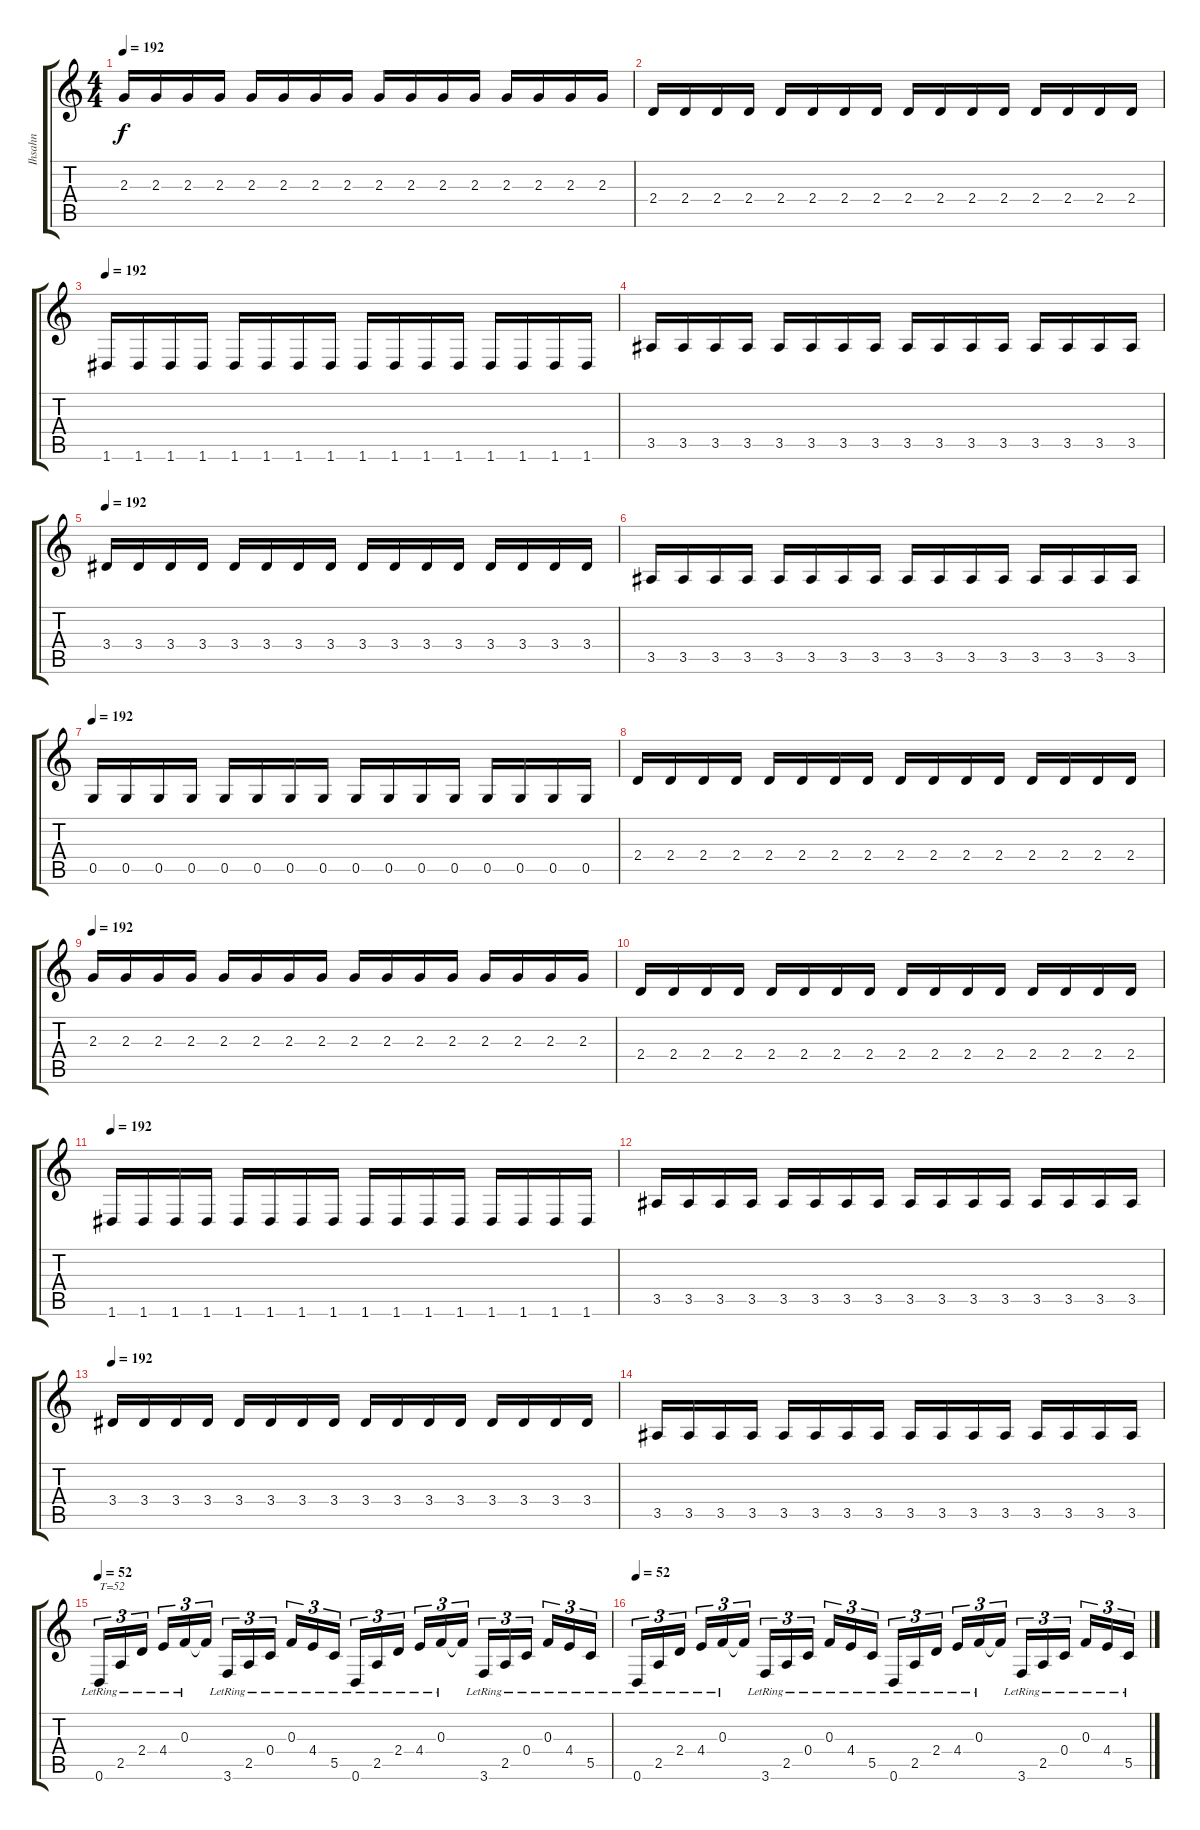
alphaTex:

\track ("Ihsahn" "Ihsahn") {instrument distortionguitar}
\staff {score tabs}
\tuning (D4 A3 F3 C3 G2 D2) {hide}
\ts (4 4)
\tempo 192
\clef g2
\ks c
2.3.16{dy f} 2.3.16 2.3.16 2.3.16 2.3.16 2.3.16 2.3.16 2.3.16 2.3.16 2.3.16 2.3.16 2.3.16 2.3.16 2.3.16 2.3.16 2.3.16 |
2.4.16 2.4.16 2.4.16 2.4.16 2.4.16 2.4.16 2.4.16 2.4.16 2.4.16 2.4.16 2.4.16 2.4.16 2.4.16 2.4.16 2.4.16 2.4.16 |
\tempo 192
1.6.16 1.6.16 1.6.16 1.6.16 1.6.16 1.6.16 1.6.16 1.6.16 1.6.16 1.6.16 1.6.16 1.6.16 1.6.16 1.6.16 1.6.16 1.6.16 |
3.5.16 3.5.16 3.5.16 3.5.16 3.5.16 3.5.16 3.5.16 3.5.16 3.5.16 3.5.16 3.5.16 3.5.16 3.5.16 3.5.16 3.5.16 3.5.16 |
\tempo 192
3.4.16 3.4.16 3.4.16 3.4.16 3.4.16 3.4.16 3.4.16 3.4.16 3.4.16 3.4.16 3.4.16 3.4.16 3.4.16 3.4.16 3.4.16 3.4.16 |
3.5.16 3.5.16 3.5.16 3.5.16 3.5.16 3.5.16 3.5.16 3.5.16 3.5.16 3.5.16 3.5.16 3.5.16 3.5.16 3.5.16 3.5.16 3.5.16 |
\tempo 192
0.5.16 0.5.16 0.5.16 0.5.16 0.5.16 0.5.16 0.5.16 0.5.16 0.5.16 0.5.16 0.5.16 0.5.16 0.5.16 0.5.16 0.5.16 0.5.16 |
2.4.16 2.4.16 2.4.16 2.4.16 2.4.16 2.4.16 2.4.16 2.4.16 2.4.16 2.4.16 2.4.16 2.4.16 2.4.16 2.4.16 2.4.16 2.4.16 |
\tempo 192
2.3.16 2.3.16 2.3.16 2.3.16 2.3.16 2.3.16 2.3.16 2.3.16 2.3.16 2.3.16 2.3.16 2.3.16 2.3.16 2.3.16 2.3.16 2.3.16 |
2.4.16 2.4.16 2.4.16 2.4.16 2.4.16 2.4.16 2.4.16 2.4.16 2.4.16 2.4.16 2.4.16 2.4.16 2.4.16 2.4.16 2.4.16 2.4.16 |
\tempo 192
1.6.16 1.6.16 1.6.16 1.6.16 1.6.16 1.6.16 1.6.16 1.6.16 1.6.16 1.6.16 1.6.16 1.6.16 1.6.16 1.6.16 1.6.16 1.6.16 |
3.5.16 3.5.16 3.5.16 3.5.16 3.5.16 3.5.16 3.5.16 3.5.16 3.5.16 3.5.16 3.5.16 3.5.16 3.5.16 3.5.16 3.5.16 3.5.16 |
\tempo 192
3.4.16 3.4.16 3.4.16 3.4.16 3.4.16 3.4.16 3.4.16 3.4.16 3.4.16 3.4.16 3.4.16 3.4.16 3.4.16 3.4.16 3.4.16 3.4.16 |
3.5.16 3.5.16 3.5.16 3.5.16 3.5.16 3.5.16 3.5.16 3.5.16 3.5.16 3.5.16 3.5.16 3.5.16 3.5.16 3.5.16 3.5.16 3.5.16 |
\tempo 52
0.6{lr}.16{tu (3 2) txt "T=52"} 2.5{lr}.16{tu (3 2)} 2.4{lr}.16{tu (3 2)} 4.4{lr}.16{tu (3 2)} 0.3{lr}.16{tu (3 2)} 0.3{t}.16{tu (3 2)} 3.6{lr}.16{tu (3 2)} 2.5{lr}.16{tu (3 2)} 0.4{lr}.16{tu (3 2)} 0.3{lr}.16{tu (3 2)} 4.4{lr}.16{tu (3 2)} 5.5{lr}.16{tu (3 2)} 0.6{lr}.16{tu (3 2)} 2.5{lr}.16{tu (3 2)} 2.4{lr}.16{tu (3 2)} 4.4{lr}.16{tu (3 2)} 0.3{lr}.16{tu (3 2)} 0.3{t}.16{tu (3 2)} 3.6{lr}.16{tu (3 2)} 2.5{lr}.16{tu (3 2)} 0.4{lr}.16{tu (3 2)} 0.3{lr}.16{tu (3 2)} 4.4{lr}.16{tu (3 2)} 5.5{lr}.16{tu (3 2)} |
\tempo 52
0.6{lr}.16{tu (3 2)} 2.5{lr}.16{tu (3 2)} 2.4{lr}.16{tu (3 2)} 4.4{lr}.16{tu (3 2)} 0.3{lr}.16{tu (3 2)} 0.3{t}.16{tu (3 2)} 3.6{lr}.16{tu (3 2)} 2.5{lr}.16{tu (3 2)} 0.4{lr}.16{tu (3 2)} 0.3{lr}.16{tu (3 2)} 4.4{lr}.16{tu (3 2)} 5.5{lr}.16{tu (3 2)} 0.6{lr}.16{tu (3 2)} 2.5{lr}.16{tu (3 2)} 2.4{lr}.16{tu (3 2)} 4.4{lr}.16{tu (3 2)} 0.3{lr}.16{tu (3 2)} 0.3{t}.16{tu (3 2)} 3.6{lr}.16{tu (3 2)} 2.5{lr}.16{tu (3 2)} 0.4{lr}.16{tu (3 2)} 0.3{lr}.16{tu (3 2)} 4.4{lr}.16{tu (3 2)} 5.5{lr}.16{tu (3 2)}
